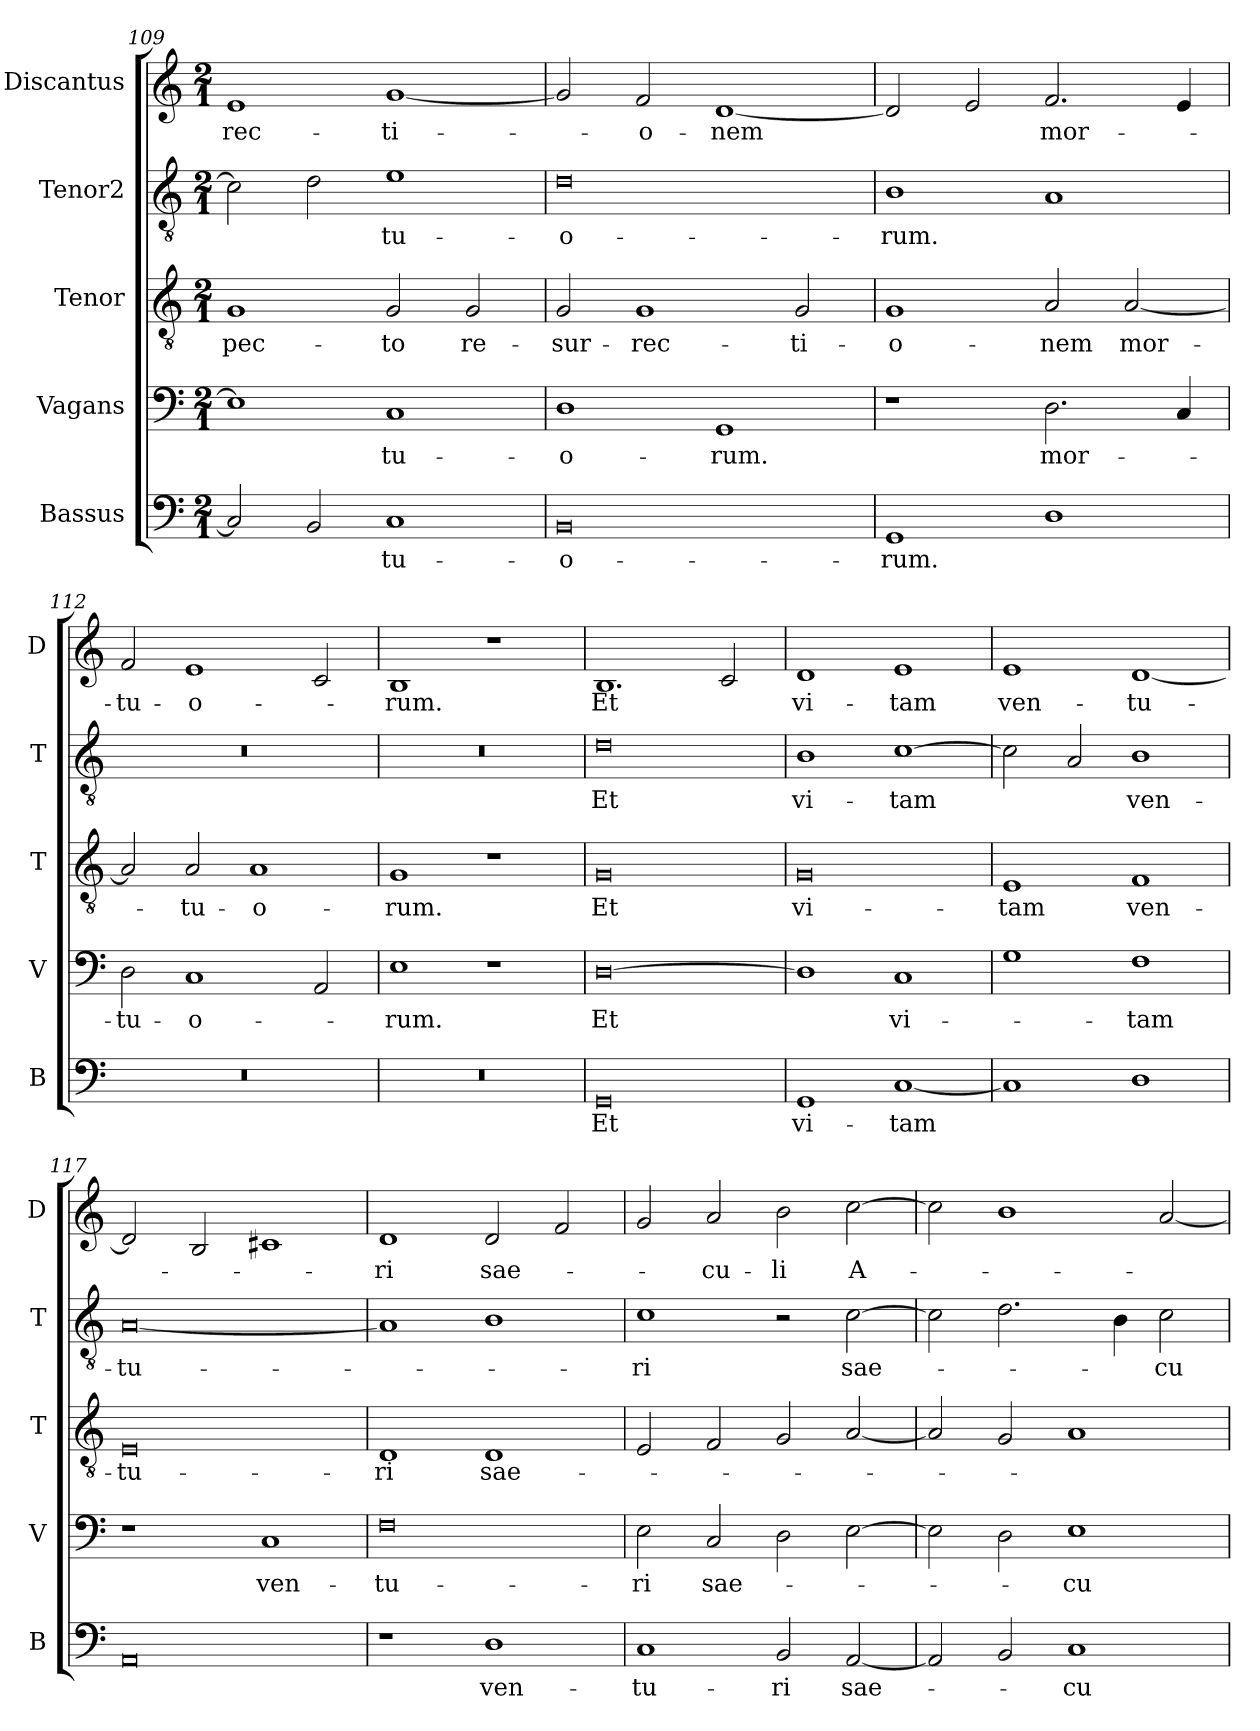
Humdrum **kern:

**kern	**text	**kern	**text	**kern	**text	**kern	**text	**kern	**text
*part5	*part5	*part4	*part4	*part3	*part3	*part2	*part2	*part1	*part1
*staff5	*staff5	*staff4	*staff4	*staff3	*staff3	*staff2	*staff2	*staff1	*staff1
*I"Bassus	*	*I"Vagans	*	*I"Tenor	*	*I"Tenor2	*	*I"Discantus	*
*I'B	*	*I'V	*	*I'T	*	*I'T	*	*I'D	*
*clefF4	*	*clefF4	*	*clefGv2	*	*clefGv2	*	*clefG2	*
*k[]	*	*k[]	*	*k[]	*	*k[]	*	*k[]	*
*M2/1	*	*M2/1	*	*M2/1	*	*M2/1	*	*M2/1	*
=109	=109	=109	=109	=109	=109	=109	=109	=109	=109
2C/]	.	1E]	.	1G	-pec-	2c\]	.	1e	-rec-
2BB/	.	.	.	.	.	2d\	.	.	.
1C	-tu-	1C	-tu-	2G/	-to	1e	-tu-	[1g	-ti-
.	.	.	.	2G/	re-	.	.	.	.
=110	=110	=110	=110	=110	=110	=110	=110	=110	=110
0BB	-o-	1D	-o-	2G/	-sur-	0d	-o-	2g/]	.
.	.	.	.	1G	-rec-	.	.	2f/	-o-
.	.	1GG	-rum.	.	.	.	.	[1d	-nem
.	.	.	.	2G/	-ti-	.	.	.	.
=111	=111	=111	=111	=111	=111	=111	=111	=111	=111
1GG	-rum.	1r	.	1G	-o-	1B	-rum.	2d/]	.
.	.	.	.	.	.	.	.	2e/	.
1D	.	2.D\	mor-	2A/	-nem	1A	.	2.f/	mor-
.	.	.	.	[2A/	mor-	.	.	.	.
.	.	4C/	.	.	.	.	.	4e/	.
=112	=112	=112	=112	=112	=112	=112	=112	=112	=112
0r	.	2D\	-tu-	2A/]	.	0r	.	2f/	-tu-
.	.	1C	-o-	2A/	-tu-	.	.	1e	-o-
.	.	.	.	1A	-o-	.	.	.	.
.	.	2AA/	.	.	.	.	.	2c/	.
=113	=113	=113	=113	=113	=113	=113	=113	=113	=113
0r	.	1E	-rum.	1G	-rum.	0r	.	1B	-rum.
.	.	1r	.	1r	.	.	.	1r	.
=114	=114	=114	=114	=114	=114	=114	=114	=114	=114
0GG	Et	[0D	Et	0G	Et	0d	Et	1.B	Et
.	.	.	.	.	.	.	.	2c/	.
=115	=115	=115	=115	=115	=115	=115	=115	=115	=115
1GG	vi-	1D]	.	0G	vi-	1B	vi-	1d	vi-
[1C	-tam	1C	vi-	.	.	[1c	-tam	1e	-tam
=116	=116	=116	=116	=116	=116	=116	=116	=116	=116
1C]	.	1G	.	1E	-tam	2c\]	.	1e	ven-
.	.	.	.	.	.	2A/	.	.	.
1D	.	1F	-tam	1F	ven-	1B	ven-	[1d	-tu-
=117	=117	=117	=117	=117	=117	=117	=117	=117	=117
0AA	.	1r	.	0E	-tu-	[0A	-tu-	2d/]	.
.	.	.	.	.	.	.	.	2B/	.
.	.	1C	ven-	.	.	.	.	1c#X	.
=118	=118	=118	=118	=118	=118	=118	=118	=118	=118
1r	.	0F	-tu-	1D	-ri	1A]	.	1d	-ri
1D	ven-	.	.	1D	sae-	1B	.	2d/	sae-
.	.	.	.	.	.	.	.	2f/	.
=119	=119	=119	=119	=119	=119	=119	=119	=119	=119
1C	-tu-	2E\	-ri	2E/	.	1c	-ri	2g/	.
.	.	2C/	sae-	2F/	.	.	.	2a/	-cu-
2BB/	-ri	2D\	.	2G/	.	2r	.	2b\	-li
[2AA/	sae-	[2E\	.	[2A/	.	[2c\	sae-	[2cc\	A-
=120	=120	=120	=120	=120	=120	=120	=120	=120	=120
2AA/]	.	2E\]	.	2A/]	.	2c\]	.	2cc\]	.
2BB/	.	2D\	.	2G/	.	2.d\	.	1b	.
1C	-cu-	1E	-cu-	1A	.	.	.	.	.
.	.	.	.	.	.	4B\	.	.	.
.	.	.	.	.	.	2c\	-cu-	[2a/	.
=	=	=	=	=	=	=	=	=	=
*-	*-	*-	*-	*-	*-	*-	*-	*-	*-
